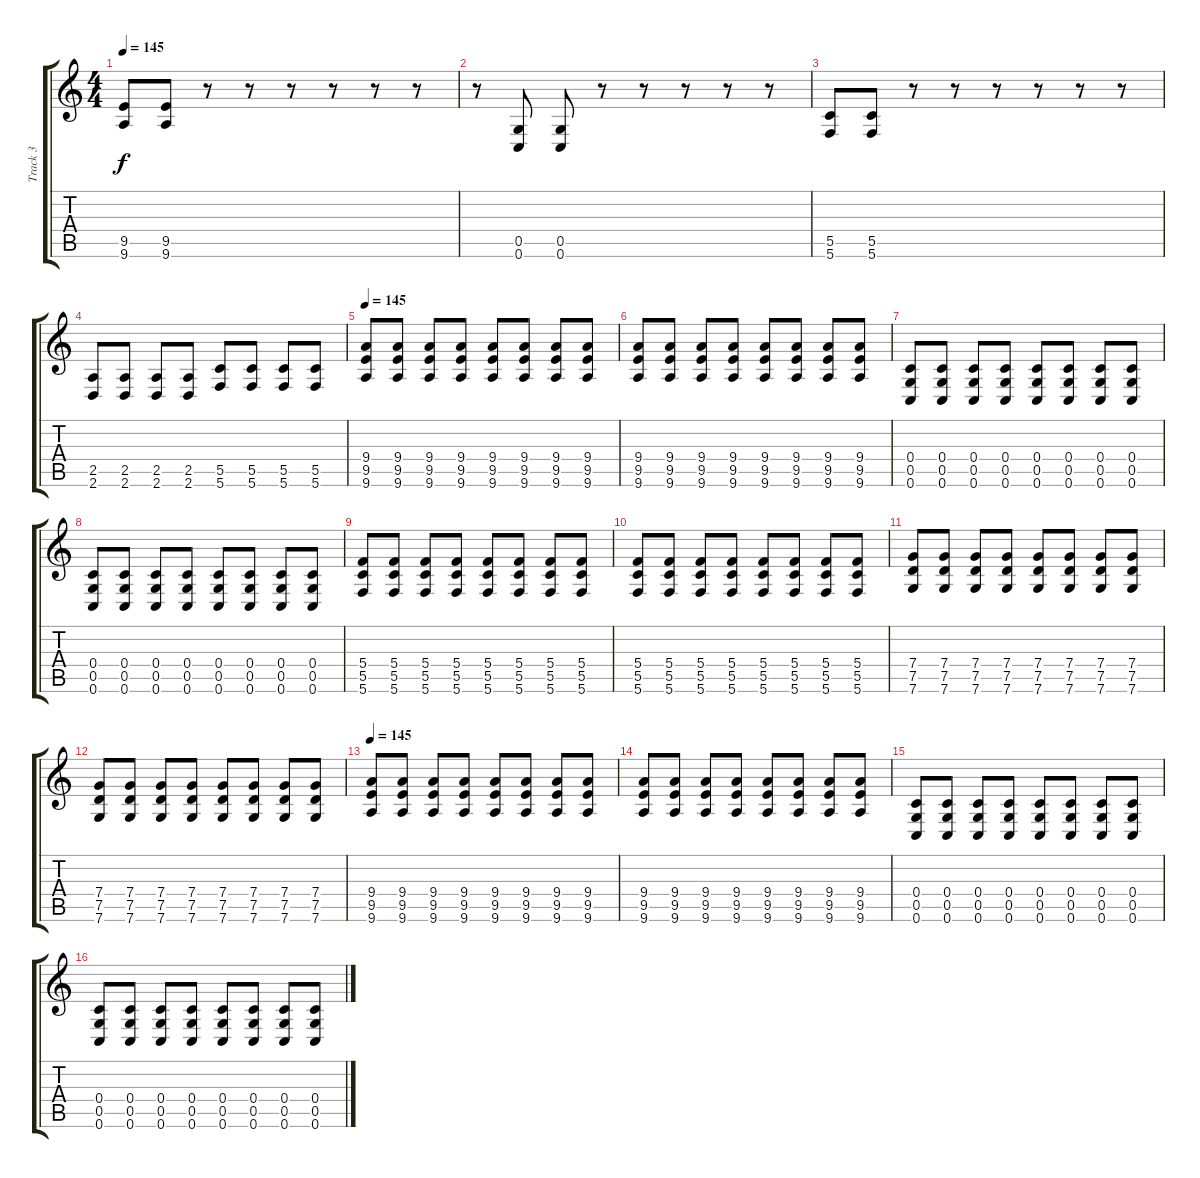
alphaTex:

\track ("Track 3" "Track 3") {instrument distortionguitar}
\staff {score tabs}
\tuning (D4 A3 F3 C3 G2 C2) {hide}
\ts (4 4)
\tempo 145
\clef g2
\ks c
(9.5 9.6).8{dy f} (9.5 9.6).8 r.8 r.8 r.8 r.8 r.8 r.8 |
r.8 (0.5 0.6).8 (0.5 0.6).8 r.8 r.8 r.8 r.8 r.8 |
(5.5 5.6).8 (5.5 5.6).8 r.8 r.8 r.8 r.8 r.8 r.8 |
(2.5 2.6).8 (2.5 2.6).8 (2.5 2.6).8 (2.5 2.6).8 (5.5 5.6).8 (5.5 5.6).8 (5.5 5.6).8 (5.5 5.6).8 |
\tempo 145
(9.4 9.5 9.6).8 (9.4 9.5 9.6).8 (9.4 9.5 9.6).8 (9.4 9.5 9.6).8 (9.4 9.5 9.6).8 (9.4 9.5 9.6).8 (9.4 9.5 9.6).8 (9.4 9.5 9.6).8 |
(9.4 9.5 9.6).8 (9.4 9.5 9.6).8 (9.4 9.5 9.6).8 (9.4 9.5 9.6).8 (9.4 9.5 9.6).8 (9.4 9.5 9.6).8 (9.4 9.5 9.6).8 (9.4 9.5 9.6).8 |
(0.4 0.5 0.6).8 (0.4 0.5 0.6).8 (0.4 0.5 0.6).8 (0.4 0.5 0.6).8 (0.4 0.5 0.6).8 (0.4 0.5 0.6).8 (0.4 0.5 0.6).8 (0.4 0.5 0.6).8 |
(0.4 0.5 0.6).8 (0.4 0.5 0.6).8 (0.4 0.5 0.6).8 (0.4 0.5 0.6).8 (0.4 0.5 0.6).8 (0.4 0.5 0.6).8 (0.4 0.5 0.6).8 (0.4 0.5 0.6).8 |
(5.4 5.5 5.6).8 (5.4 5.5 5.6).8 (5.4 5.5 5.6).8 (5.4 5.5 5.6).8 (5.4 5.5 5.6).8 (5.4 5.5 5.6).8 (5.4 5.5 5.6).8 (5.4 5.5 5.6).8 |
(5.4 5.5 5.6).8 (5.4 5.5 5.6).8 (5.4 5.5 5.6).8 (5.4 5.5 5.6).8 (5.4 5.5 5.6).8 (5.4 5.5 5.6).8 (5.4 5.5 5.6).8 (5.4 5.5 5.6).8 |
(7.4 7.5 7.6).8 (7.4 7.5 7.6).8 (7.4 7.5 7.6).8 (7.4 7.5 7.6).8 (7.4 7.5 7.6).8 (7.4 7.5 7.6).8 (7.4 7.5 7.6).8 (7.4 7.5 7.6).8 |
(7.4 7.5 7.6).8 (7.4 7.5 7.6).8 (7.4 7.5 7.6).8 (7.4 7.5 7.6).8 (7.4 7.5 7.6).8 (7.4 7.5 7.6).8 (7.4 7.5 7.6).8 (7.4 7.5 7.6).8 |
\tempo 145
(9.4 9.5 9.6).8 (9.4 9.5 9.6).8 (9.4 9.5 9.6).8 (9.4 9.5 9.6).8 (9.4 9.5 9.6).8 (9.4 9.5 9.6).8 (9.4 9.5 9.6).8 (9.4 9.5 9.6).8 |
(9.4 9.5 9.6).8 (9.4 9.5 9.6).8 (9.4 9.5 9.6).8 (9.4 9.5 9.6).8 (9.4 9.5 9.6).8 (9.4 9.5 9.6).8 (9.4 9.5 9.6).8 (9.4 9.5 9.6).8 |
(0.4 0.5 0.6).8 (0.4 0.5 0.6).8 (0.4 0.5 0.6).8 (0.4 0.5 0.6).8 (0.4 0.5 0.6).8 (0.4 0.5 0.6).8 (0.4 0.5 0.6).8 (0.4 0.5 0.6).8 |
(0.4 0.5 0.6).8 (0.4 0.5 0.6).8 (0.4 0.5 0.6).8 (0.4 0.5 0.6).8 (0.4 0.5 0.6).8 (0.4 0.5 0.6).8 (0.4 0.5 0.6).8 (0.4 0.5 0.6).8
